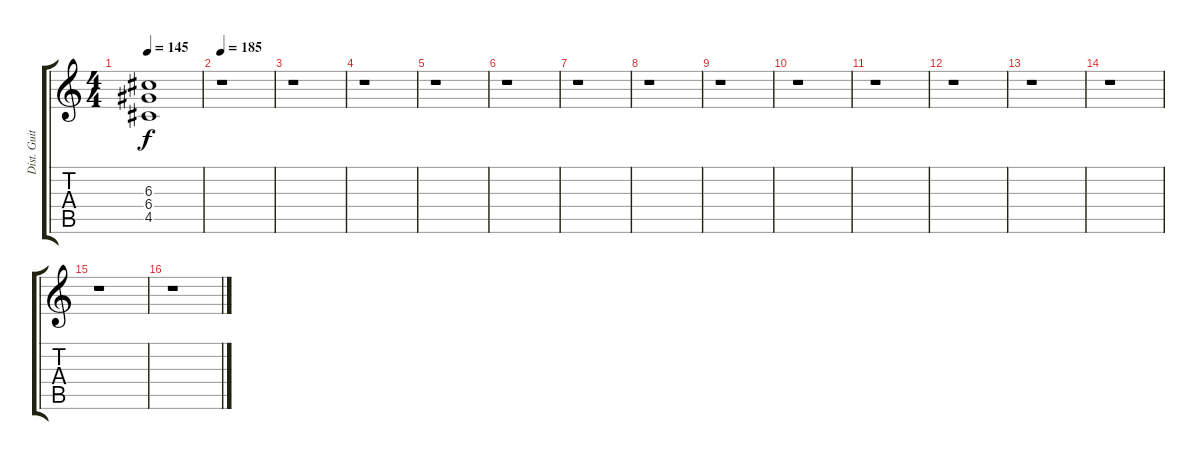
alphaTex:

\track ("Dist. Guitar 2" "Dist. Guit") {instrument distortionguitar}
\staff {score tabs}
\tuning (E4 B3 G3 D3 A2 E2) {hide}
\ts (4 4)
\tempo 145
\clef g2
\ks c
(6.3{t} 6.4{t} 4.5{t}).1{dy f} |
\tempo 185
r.1 |
r.1 |
r.1 |
r.1 |
r.1 |
r.1 |
r.1 |
r.1 |
r.1 |
r.1 |
r.1 |
r.1 |
r.1 |
r.1 |
r.1
